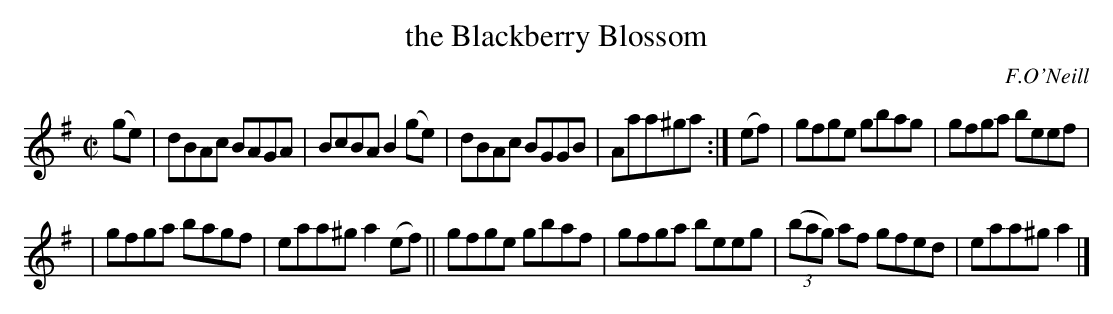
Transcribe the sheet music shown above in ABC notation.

X:1
T: the Blackberry Blossom
O: F.O'Neill
M: C|
L: 1/8
K: G
(ge) | dBAc BAGA | BcBA B2(ge) | dBAc BGGB | Aaa^ga 2 :| (ef) | gfge gbag | gfga beef |
| gfga bagf | eaa^g a2(ef) || gfge gbaf | gfga beeg | (3(bag) af gfed | eaa^g a2 |]
